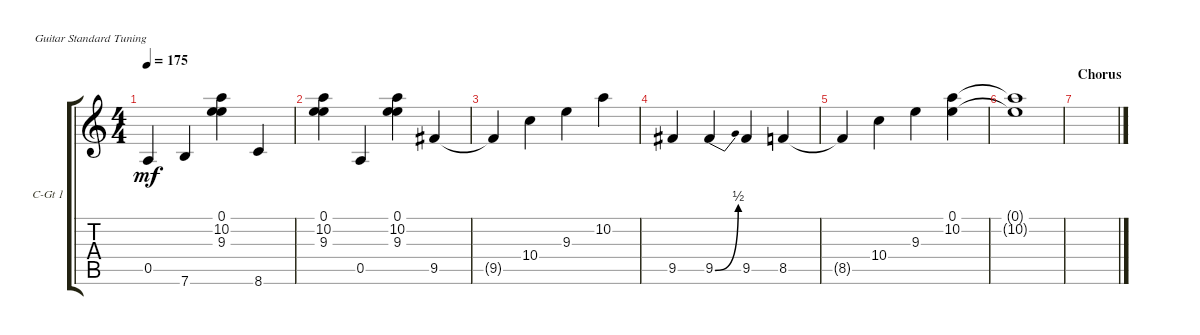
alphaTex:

\defaultSystemsLayout 4
\bracketExtendMode groupsimilarinstruments
\firstSystemTrackNameOrientation horizontal
\otherSystemsTrackNameOrientation horizontal
\track ("Clean Guitar 1" "C-Gt 1") {instrument electricguitarclean}
\staff {score tabs}
\tuning (E4 B3 G3 D3 A2 E2)
\ts (4 4)
\tempo 175
\clef g2
\scale
0.333333
\ks c
0.5.4{dy mf} 7.6.4 (0.1 10.2 9.3).4 8.6.4 |
\scale
0.333333 (0.1 10.2 9.3).4 0.5.4 (0.1 10.2 9.3).4 9.5.4 |
\scale
0.333333 9.5{t}.4 10.4.4 9.3.4 10.2.4 |
\scale
0.333333 9.5.4 9.5{be (bend 0 0 15 2)}.4 9.5.4 8.5.4 |
\scale
0.333333 8.5{t}.4 10.4.4 9.3.4 (10.2 0.1).4 |
\scale
0.333333 (0.1{t} 10.2{t}).1 |
\section ("" "Chorus")
\scale
0.333333 |
\scale
0.333333 |
\scale
0.333333 |
\scale
0.333333 |
\scale
0.333333 |
\scale
0.333333 |
\scale
0.333333 |
\scale
0.333333 |
\scale
0.333333 |
\scale
0.333333
